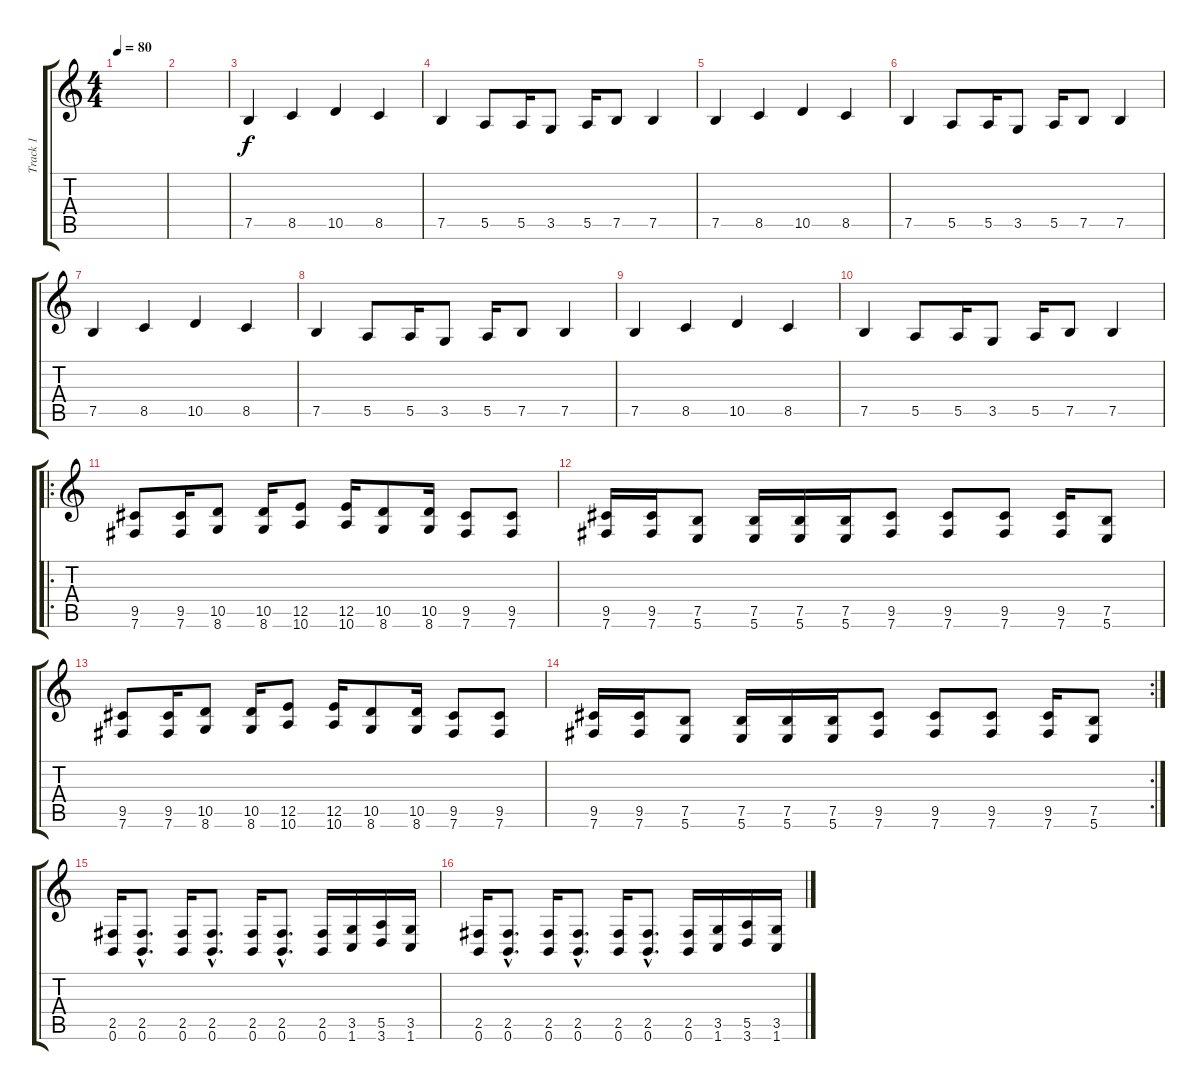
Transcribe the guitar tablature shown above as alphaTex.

\track ("Track 1" "Track 1") {instrument distortionguitar}
\staff {score tabs}
\tuning (B3 G3 D3 A2 E2 B1) {hide}
\ts (4 4)
\tempo 80
\clef g2
\ks c
|
|
7.5.4{instrument fx1rain} 8.5.4 10.5.4 8.5.4 |
7.5.4 5.5.8 5.5.16 3.5.8 5.5.16 7.5.8 7.5.4 |
7.5.4 8.5.4 10.5.4 8.5.4 |
7.5.4 5.5.8 5.5.16 3.5.8 5.5.16 7.5.8 7.5.4 |
7.5.4 8.5.4 10.5.4 8.5.4 |
7.5.4 5.5.8 5.5.16 3.5.8 5.5.16 7.5.8 7.5.4 |
7.5.4 8.5.4 10.5.4 8.5.4 |
7.5.4 5.5.8 5.5.16 3.5.8 5.5.16 7.5.8 7.5.4 |
\ro
(9.5 7.6).8{instrument distortionguitar} (9.5 7.6).16 (10.5 8.6).8 (10.5 8.6).16 (12.5 10.6).8 (12.5 10.6).16 (10.5 8.6).8 (10.5 8.6).16 (9.5 7.6).8 (9.5 7.6).8 |
(9.5 7.6).16 (9.5 7.6).16 (7.5 5.6).8 (7.5 5.6).16 (7.5 5.6).16 (7.5 5.6).16 (9.5 7.6).8 (9.5 7.6).8 (9.5 7.6).8 (9.5 7.6).16 (7.5 5.6).8 |
(9.5 7.6).8{instrument distortionguitar} (9.5 7.6).16 (10.5 8.6).8 (10.5 8.6).16 (12.5 10.6).8 (12.5 10.6).16 (10.5 8.6).8 (10.5 8.6).16 (9.5 7.6).8 (9.5 7.6).8 |
\rc 2
(9.5 7.6).16 (9.5 7.6).16 (7.5 5.6).8 (7.5 5.6).16 (7.5 5.6).16 (7.5 5.6).16 (9.5 7.6).8 (9.5 7.6).8 (9.5 7.6).8 (9.5 7.6).16 (7.5 5.6).8 |
(2.5 0.6).16 (2.5{hac} 0.6{hac}).8{d} (2.5 0.6).16 (2.5{hac} 0.6{hac}).8{d} (2.5 0.6).16 (2.5{hac} 0.6{hac}).8{d} (2.5 0.6).16 (3.5 1.6).16 (5.5 3.6).16 (3.5 1.6).16 |
(2.5 0.6).16 (2.5{hac} 0.6{hac}).8{d} (2.5 0.6).16 (2.5{hac} 0.6{hac}).8{d} (2.5 0.6).16 (2.5{hac} 0.6{hac}).8{d} (2.5 0.6).16 (3.5 1.6).16 (5.5 3.6).16 (3.5 1.6).16
